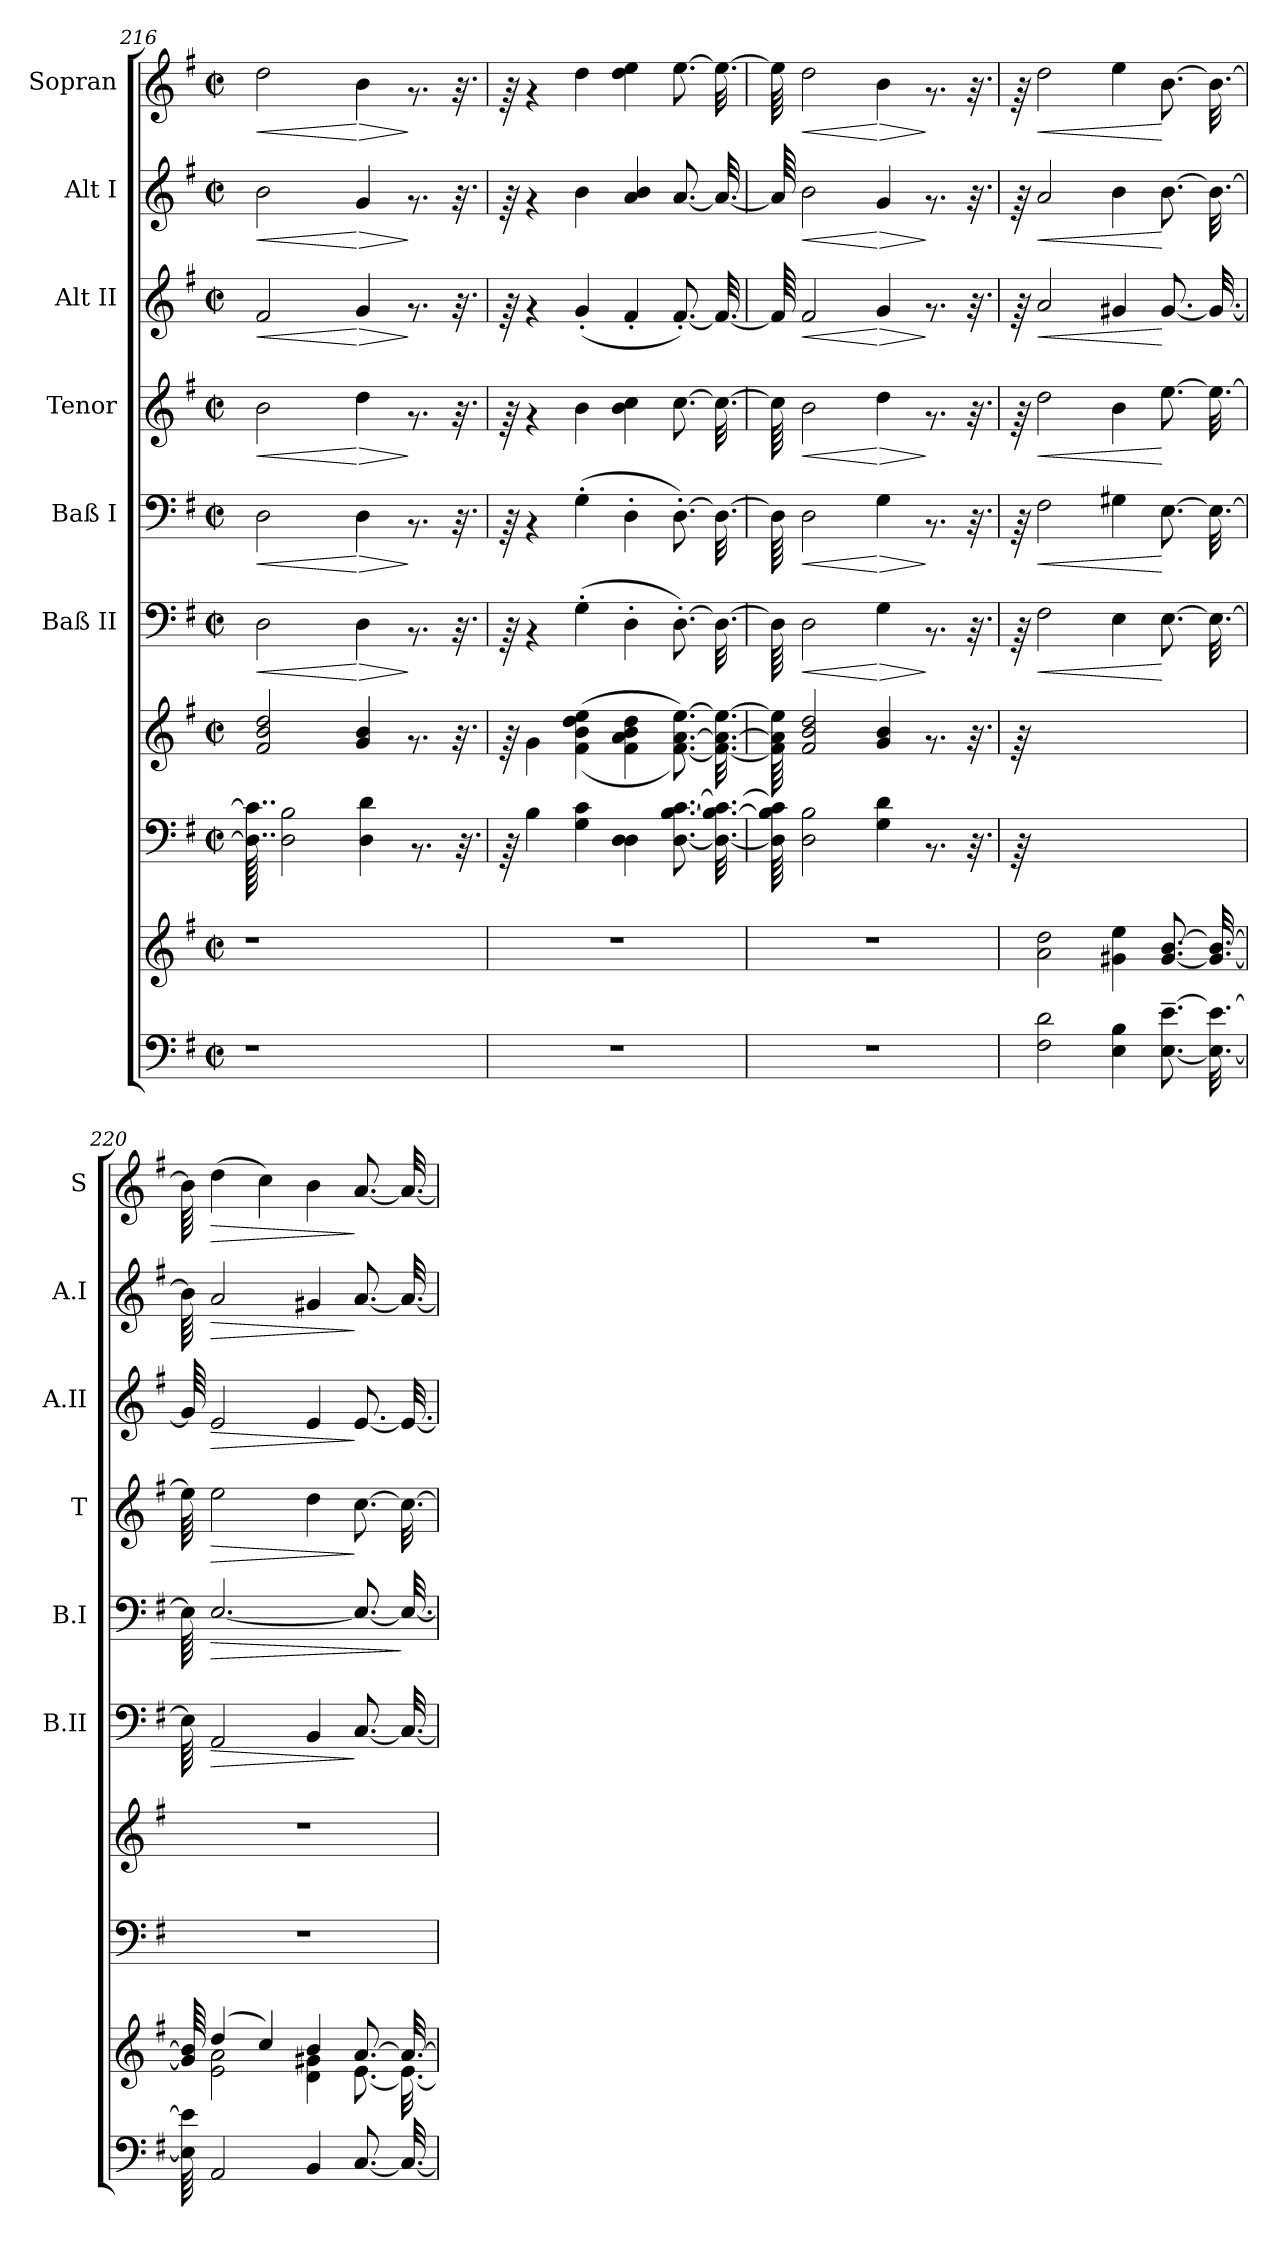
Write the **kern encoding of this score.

**kern	**kern	**kern	**kern	**kern	**dynam	**kern	**dynam	**kern	**dynam	**kern	**dynam	**kern	**dynam	**kern	**dynam
*part10	*part9	*part8	*part7	*part6	*part6	*part5	*part5	*part4	*part4	*part3	*part3	*part2	*part2	*part1	*part1
*staff10	*staff9	*staff8	*staff7	*staff6	*staff6	*staff5	*staff5	*staff4	*staff4	*staff3	*staff3	*staff2	*staff2	*staff1	*staff1
*	*	*	*	*I"Baß II	*	*I"Baß I	*	*I"Tenor	*	*I"Alt II	*	*I"Alt I	*	*I"Sopran	*
*	*	*	*	*I'B.II	*	*I'B.I	*	*I'T	*	*I'A.II	*	*I'A.I	*	*I'S	*
*clefF4	*clefG2	*clefF4	*clefG2	*clefF4	*	*clefF4	*	*clefG2	*	*clefG2	*	*clefG2	*	*clefG2	*
*k[f#]	*k[f#]	*k[f#]	*k[f#]	*k[f#]	*	*k[f#]	*	*k[f#]	*	*k[f#]	*	*k[f#]	*	*k[f#]	*
*G:	*G:	*G:	*G:	*G:	*	*G:	*	*G:	*	*G:	*	*G:	*	*G:	*
*M2/2	*M2/2	*M2/2	*M2/2	*M2/2	*	*M2/2	*	*M2/2	*	*M2/2	*	*M2/2	*	*M2/2	*
*met(c|)	*met(c|)	*met(c|)	*met(c|)	*met(c|)	*	*met(c|)	*	*met(c|)	*	*met(c|)	*	*met(c|)	*	*met(c|)	*
=216	=216	=216	=216	=216	=216	=216	=216	=216	=216	=216	=216	=216	=216	=216	=216
1r	1r	128..D\] 128..c\]	64ryy	64ryy	.	64ryy	.	64ryy	.	64ryy	.	64ryy	.	64ryy	.
.	.	256.ryy	.	.	.	.	.	.	.	.	.	.	.	.	.
!	!	!	!	!	!LO:HP:b	!	!LO:HP:b	!	!LO:HP:b	!	!LO:HP:b	!	!LO:HP:b	!	!LO:HP:b
.	.	.	2f#/ 2b/ 2dd/	2D\	<	2D\	<	2b\	<	2f#/	<	2b\	<	2dd\	<
.	.	2D\ 2B\	.	.	.	.	.	.	.	.	.	.	.	.	.
!	!	!	!	!	!LO:HP:n=1:b	!	!LO:HP:n=1:b	!	!LO:HP:n=1:b	!	!LO:HP:n=1:b	!	!LO:HP:n=1:b	!	!LO:HP:n=1:b
.	.	.	4g/ 4b/	4D\	[ >	4D\	[ >	4dd\	[ >	4g/	[ >	4g/	[ >	4b\	[ >
.	.	4D\ 4d\	.	.	.	.	.	.	.	.	.	.	.	.	.
.	.	.	8.rf	8.rAA	]	8.rAA	]	8.rf	]	8.rf	]	8.rf	]	8.rf	]
.	.	8.rAA	.	.	.	.	.	.	.	.	.	.	.	.	.
.	.	.	32.rf	32.rAA	.	32.rAA	.	32.rf	.	32.rf	.	32.rf	.	32.rf	.
.	.	32.rAA	.	.	.	.	.	.	.	.	.	.	.	.	.
256ryy	256ryy	.	256ryy	256ryy	.	256ryy	.	256ryy	.	256ryy	.	256ryy	.	256ryy	.
=217!	=217!	=217!	=217!	=217!	=217!	=217!	=217!	=217!	=217!	=217!	=217!	=217!	=217!	=217!	=217!
1r	1r	64rAA	64rf	64rAA	.	64rAA	.	64rf	.	64rf	.	64rf	.	64rf	.
.	.	4B\	4g\	4rAA	.	4rAA	.	4rf	.	4rf	.	4rf	.	4rf	.
.	.	4G\ 4c\	(>(<4f#\ 4b\ 4dd\ 4ee\	(>4G'>\	.	(>4G'>\	.	4b\	.	(<4g'</	.	4b\	.	4dd\	.
.	.	4D\ 4D\	4f#\> 4a\> 4b\> 4dd\>	4D'>\	.	4D'>\	.	(>4b\> 4cc\>	.	4f#'</	.	(<4a/> 4b/>	.	(>4dd\> 4ee\>	.
.	.	[>8.D\ [>8.B\ [>8.c\	[>8.f#\ [>8.a\ [>8.ee\))	[>8.D'>\)	.	[>8.D'>\)	.	[>8.cc\	.	[<8.f#'</)	.	[<8.a/	.	[>8.ee\	.
.	.	32.D\_ 32.B\_ 32.c\_	32.f#\_ 32.a\_ 32.ee\_	32.D\_	.	32.D\_	.	32.cc\_	.	32.f#/_	.	32.a/_	.	32.ee\_	.
=218!	=218!	=218!	=218!	=218!	=218!	=218!	=218!	=218!	=218!	=218!	=218!	=218!	=218!	=218!	=218!
1r	1r	64D\] 64B\] 64c\]	64f#\] 64a\] 64ee\]	64D\]	.	64D\]	.	64cc\]	.	64f#/]	.	64a/]	.	64ee\]	.
!	!	!	!	!	!LO:HP:b	!	!LO:HP:b	!	!LO:HP:b	!	!LO:HP:b	!	!LO:HP:b	!	!LO:HP:b
.	.	2D\ 2B\	2f#/ 2b/ 2dd/	2D\	<	2D\	<	2b\	<	2f#/	<	2b\	<	2dd\	<
!	!	!	!	!	!LO:HP:n=1:b	!	!LO:HP:n=1:b	!	!LO:HP:n=1:b	!	!LO:HP:n=1:b	!	!LO:HP:n=1:b	!	!LO:HP:n=1:b
.	.	4G\ 4d\	4g/ 4b/	4G\	[ >	4G\	[ >	4dd\	[ >	4g/	[ >	4g/	[ >	4b\	[ >
.	.	8.rAA	8.rf	8.rAA	]	8.rAA	]	8.rf	]	8.rf	]	8.rf	]	8.rf	]
.	.	32.rAA	32.rf	32.rAA	.	32.rAA	.	32.rf	.	32.rf	.	32.rf	.	32.rf	.
!!LO:PB:g=z
=219!	=219!	=219!	=219!	=219!	=219!	=219!	=219!	=219!	=219!	=219!	=219!	=219!	=219!	=219!	=219!
64ryy	64ryy	64rAA	64rf	64rAA	.	64rAA	.	64rf	.	64rf	.	64rf	.	64rf	.
!	!	!	!	!	!LO:HP:b	!	!LO:HP:b	!	!LO:HP:b	!	!LO:HP:b	!	!LO:HP:b	!	!LO:HP:b
2F#\ 2d\	2a\ 2dd\	2ryy	2ryy	2F#\	<	2F#\	<	2dd\	<	2a/	<	2a/	<	2dd\	<
4E\ 4B\	4g#X\ 4ee\	64%31ryy	64%31ryy	4E\	.	4G#X\	.	4b\	.	4g#X/	.	4b\	.	4ee\	.
[>8.E\~> [>8.e\~>	[<8.g#/ [<8.b/	.	.	[>8.E\	[	[>8.E\	[	[>8.ee\	[	[<8.g#/	[	[>8.b\	[	[>8.b\	[
32.E\_ 32.e\_	32.g#/_ 32.b/_	.	.	32.E\_	.	32.E\_	.	32.ee\_	.	32.g#/_	.	32.b\_	.	32.b\_	.
=220!	=220!	=220!	=220!	=220!	=220!	=220!	=220!	=220!	=220!	=220!	=220!	=220!	=220!	=220!	=220!
*	*^	*	*	*	*	*	*	*	*	*	*	*	*	*	*
64E\] 64e\]	64g#/] 64b/]	64ryy	1r	1r	64E\]	.	64E\]	.	64ee\]	.	64g#/]	.	64b\]	.	64b\]	.
!	!	!	!	!	!	!LO:HP:b	!	!LO:HP:b	!	!LO:HP:b	!	!LO:HP:b	!	!LO:HP:b	!	!LO:HP:b
2AA/	(>4dd/	2e\ 2a\	.	.	2AA/	>	[<2.E/	>	2ee\	>	2e/	>	2a/	>	(>4dd\	>
.	4cc/)	.	.	.	.	.	.	.	.	.	.	.	.	.	4cc\)	.
4BB/	4b/	4d\ 4g#X\	.	.	4BB/	.	.	.	4dd\	.	4e/	.	4g#X/	.	4b\	.
[<8.C/	[<8.a/	[>8.e\	.	.	[<8.C/	]	8.E/_	.	[>8.cc\	]	[<8.e/	]	[<8.a/	]	[<8.a/	]
32.C/_	32.a/_	32.e\_	.	.	32.C/_	.	32.E/_	]	32.cc\_	.	32.e/_	.	32.a/_	.	32.a/_	.
*	*v	*v	*	*	*	*	*	*	*	*	*	*	*	*	*	*
=!	=!	=!	=!	=!	=!	=!	=!	=!	=!	=!	=!	=!	=!	=!	=!
*-	*-	*-	*-	*-	*-	*-	*-	*-	*-	*-	*-	*-	*-	*-	*-
